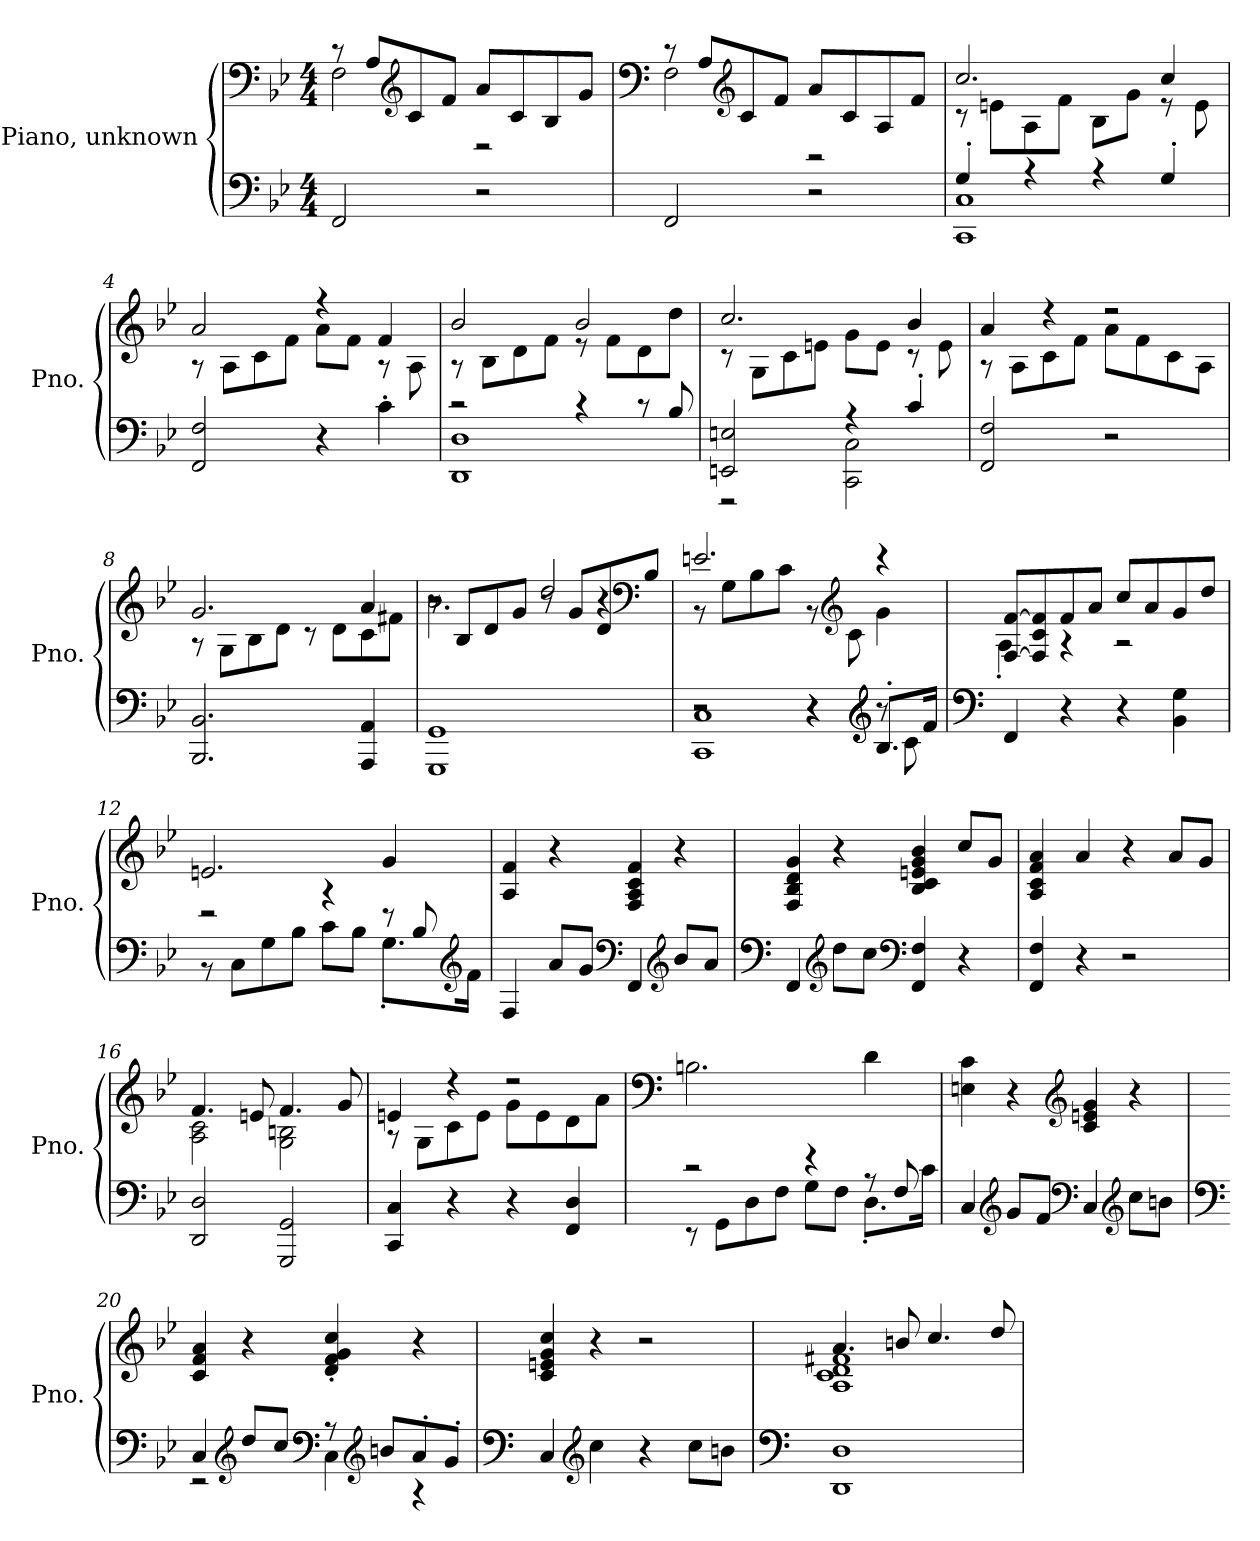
**kern	**kern
*part1	*part1
*staff2	*staff1
*I"Piano, unknown	*
*I'Pno.	*
*clefF4	*clefF4
*k[b-e-]	*k[b-e-]
*M4/4	*M4/4
*MM120	*MM120
=1	=1
*	*^
2FF/	8r	2F\
.	8A/L	.
*	*clefG2	*
.	8c/	.
.	8f/J	.
2r	8a/L	2r
.	8c/	.
.	8B-/	.
.	8g/J	.
=2	=2	=2
*	*clefF4	*
2FF/	8r	2F\
.	8A/L	.
*	*clefG2	*
.	8c/	.
.	8f/J	.
2r	8a/L	2r
.	8c/	.
.	8A/	.
.	8f/J	.
=3	=3	=3
*^	*	*
4G'/	1CC 1C	2.cc/	8r
.	.	.	8en\L
4r	.	.	8A\
.	.	.	8f\J
4r	.	.	8B-\L
.	.	.	8g\J
4G'/	.	4cc/	8r
.	.	.	8e\
*v	*v	*	*
=4	=4	=4
2FF/ 2F/	2a/	8r
.	.	8A\L
.	.	8c\
.	.	8f\J
4r	4r	8a\L
.	.	8f\J
4c'\	4f/	8r
.	.	8A\
!!LO:LB:g=z	!!
=5	=5	=5
*^	*	*
2r	1DD 1D	2b-/	8r
.	.	.	8B-\L
.	.	.	8d\
.	.	.	8f\J
4r	.	2b-/	8r
.	.	.	8f\L
8r	.	.	8d\
8B-/	.	.	8dd\J
=6	=6	=6	=6
2EEn/ 2En/	2r	2.cc/	8r
.	.	.	8G\L
.	.	.	8c\
.	.	.	8en\J
4r	2CC\ 2C\	.	8g\L
.	.	.	8e\J
4c'/	.	4b-/	8r
.	.	.	8e\
*v	*v	*	*
=7	=7	=7
2FF/ 2F/	4a/	8r
.	.	8A\L
.	4r	8c\
.	.	8f\J
2r	2r	8a\L
.	.	8f\
.	.	8c\
.	.	8A\J
=8	=8	=8
2.BBB-/ 2.BB-/	2.g/	8r
.	.	8G\L
.	.	8B-\
.	.	8d\J
.	.	8r
.	.	8d\L
4AAA/ 4AA/	4a/	8c\
.	.	8f#X\J
!!LO:LB:g=z
=9	=9	=9
*	*	*^
1GGG 1GG	2r	2.b-\	8r
.	.	.	8B-/L
.	.	.	8d/
.	.	.	8g/J
.	2dd/	.	8r
.	.	.	8g/L
.	.	4r	8d/
*	*clefF4	*	*
.	.	.	8B-/J
*	*	*v	*v
=10	=10	=10
*^	*	*
*	*^	*	*
2r	2r	1CC 1C	2.en/	8r
.	.	.	.	8G\L
.	.	.	.	8B-\
.	.	.	.	8c\J
4r	4r	.	.	8r
*	*	*	*clefG2	*
.	.	.	.	8c\
*clefG2	*	*	*	*
8.B-'/L	8r	.	4r	4g\
.	8c\	.	.	.
16f/Jk	.	.	.	.
*v	*v	*v	*	*
=11	=11	=11
*clefF4	*	*
4FF/	[8F/ [8f/L	4A'\
.	8F/] 8c/ 8f/]	.
4r	8f/	4r
.	8a/J	.
4r	8cc/L	2r
.	8a/	.
4BB-\ 4G\	8g/	.
.	8dd/J	.
*	*v	*v
!!LO:LB:g=z
=12	=12
*^	*
2r	8r	2.en/
.	8C\L	.
.	8G\	.
.	8B-\J	.
4r	8c\L	.
.	8B-\J	.
8r	8.G'\L	4g/
8B-/	.	.
*clefG2	*	*
.	16f\Jk	.
*v	*v	*
=13	=13
4F/	4A/ 4f/
8a/L	4r
8g/J	.
*clefF4	*
4FF/	4F/ 4A/ 4c/ 4f/
*clefG2	*
8b-/L	4r
8a/J	.
=14	=14
*clefF4	*
4FF/	4F/ 4B-/ 4d/ 4g/
*clefG2	*
8dd\L	4r
8cc\J	.
*clefF4	*
4FF/ 4F/	4B-/ 4c/ 4en/ 4g/ 4b-/
4r	8cc/L
.	8g/J
=15	=15
4FF/ 4F/	4A/ 4c/ 4f/ 4a/
4r	4a/
2r	4r
.	8a/L
.	8g/J
!!LO:LB:g=z
=16	=16
*	*^
2DD/ 2D/	4.f/	2A\ 2c\
.	8en/	.
2GGG/ 2GG/	4.f/	2G\ 2Bn\
.	8g/	.
=17	=17	=17
4CC/ 4C/	4en/	8r
.	.	8G\L
4r	4r	8c\
.	.	8e\J
4r	2r	8g\L
.	.	8e\
4FF/ 4D/	.	8d\
.	.	8a\J
*	*v	*v
=18	=18
*	*clefF4
*^	*
2r	8r	2.Bn\
.	8GG\L	.
.	8D\	.
.	8F\J	.
4r	8G\L	.
.	8F\J	.
8r	8.D'\L	4d\
8F/	.	.
.	16c\Jk	.
*v	*v	*
=19	=19
4C/	4En\ 4c\
*clefG2	*
8g/L	4r
8f/J	.
*clefF4	*clefG2
4C/	4c/ 4en/ 4g/
*clefG2	*
8cc\L	4r
8bn\J	.
!!LO:LB:g=z
=20	=20
*clefF4	*
*^	*
4C/	2r	4c/ 4f/ 4a/
*clefG2	*	*
8dd/L	.	4r
8cc/J	.	.
*clefF4	*	*
8r	4C\	4d/' 4f/' 4g/' 4cc/'
*clefG2	*	*
8bn/L	.	.
8a'/	4r	4r
8g'/J	.	.
*v	*v	*
=21	=21
*clefF4	*
4C/	4c/ 4en/ 4g/ 4cc/
*clefG2	*
4cc\	4r
4r	2r
8cc\L	.
8bn\J	.
=22	=22
*clefF4	*
*	*^
1DD 1D	4.a/	1A 1c 1d 1f#X
.	8bn/	.
.	4.cc/	.
.	8dd/	.
*	*v	*v
=	=
*-	*-
